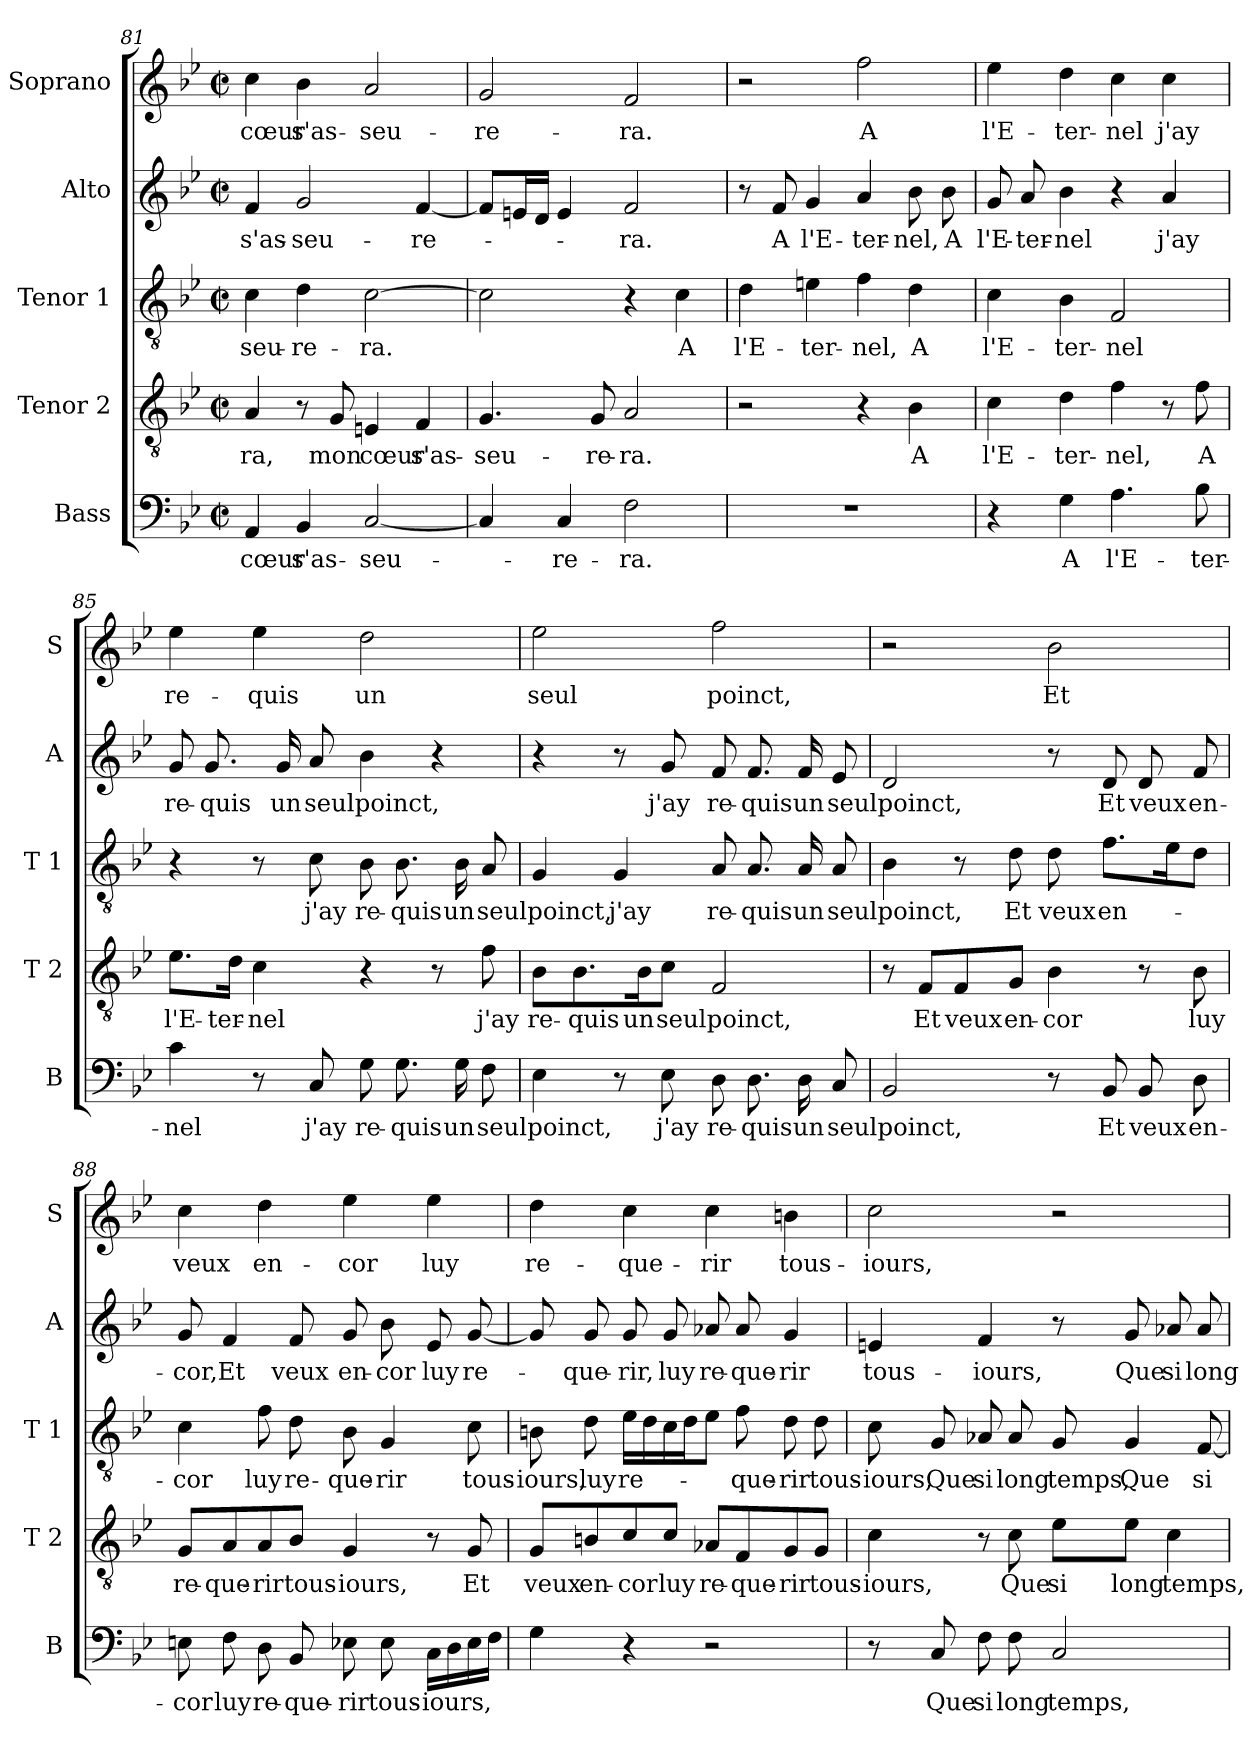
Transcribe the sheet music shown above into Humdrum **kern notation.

**kern	**text	**kern	**text	**kern	**text	**kern	**text	**kern	**text
*part5	*part5	*part4	*part4	*part3	*part3	*part2	*part2	*part1	*part1
*staff5	*staff5	*staff4	*staff4	*staff3	*staff3	*staff2	*staff2	*staff1	*staff1
*I"Bass	*	*I"Tenor 2	*	*I"Tenor 1	*	*I"Alto	*	*I"Soprano	*
*I'B	*	*I'T 2	*	*I'T 1	*	*I'A	*	*I'S	*
*clefF4	*	*clefGv2	*	*clefGv2	*	*clefG2	*	*clefG2	*
*k[b-e-]	*	*k[b-e-]	*	*k[b-e-]	*	*k[b-e-]	*	*k[b-e-]	*
*B-:	*	*B-:	*	*B-:	*	*B-:	*	*B-:	*
*M2/2	*	*M2/2	*	*M2/2	*	*M2/2	*	*M2/2	*
*met(c|)	*	*met(c|)	*	*met(c|)	*	*met(c|)	*	*met(c|)	*
=81	=81	=81	=81	=81	=81	=81	=81	=81	=81
!	!LO:LY:b	!	!LO:LY:b	!	!LO:LY:b	!	!LO:LY:b	!	!LO:LY:b
4AA/	cœur	4A/	-ra,	4c\	-seu-	4f/	s'as-	4cc\	cœur
!	!LO:LY:b	!	!	!	!LO:LY:b	!	!LO:LY:b	!	!LO:LY:b
4BB-/	s'as-	8r	.	4d\	-re-	2g/	-seu-	4b-\	s'as-
!	!	!	!LO:LY:b	!	!	!	!	!	!
.	.	8G/	mon	.	.	.	.	.	.
!	!LO:LY:b	!	!LO:LY:b	!	!LO:LY:b	!	!	!	!LO:LY:b
[2C/	-seu-	4En/	cœur	[2c\	-ra.	.	.	2a/	-seu-
!	!	!	!LO:LY:b	!	!	!	!LO:LY:b	!	!
.	.	4F/	s'as-	.	.	[4f/	-re-	.	.
=82	=82	=82	=82	=82	=82	=82	=82	=82	=82
!	!	!	!LO:LY:b	!	!	!	!	!	!LO:LY:b
4C/]	.	4.G/	-seu-	2c\]	.	8f/L]	.	2g/	-re-
.	.	.	.	.	.	16en/L	.	.	.
.	.	.	.	.	.	16d/JJ	.	.	.
!	!LO:LY:b	!	!	!	!	!	!	!	!
4C/	-re-	.	.	.	.	4e/	.	.	.
!	!	!	!LO:LY:b	!	!	!	!	!	!
.	.	8G/	-re-	.	.	.	.	.	.
!	!LO:LY:b	!	!LO:LY:b	!	!	!	!LO:LY:b	!	!LO:LY:b
2F\	-ra.	2A/	-ra.	4r	.	2f/	-ra.	2f/	-ra.
!	!	!	!	!	!LO:LY:b	!	!	!	!
.	.	.	.	4c\	A	.	.	.	.
=83	=83	=83	=83	=83	=83	=83	=83	=83	=83
!	!	!	!	!	!LO:LY:b	!	!	!	!
1r	.	2r	.	4d\	l'E-	8r	.	2r	.
!	!	!	!	!	!	!	!LO:LY:b	!	!
.	.	.	.	.	.	8f/	A	.	.
!	!	!	!	!	!LO:LY:b	!	!LO:LY:b	!	!
.	.	.	.	4en\	-ter-	4g/	l'E-	.	.
!	!	!	!	!	!LO:LY:b	!	!LO:LY:b	!	!LO:LY:b
.	.	4r	.	4f\	-nel,	4a/	-ter-	2ff\	A
!	!	!	!LO:LY:b	!	!LO:LY:b	!	!LO:LY:b	!	!
.	.	4B-\	A	4d\	A	8b-\	-nel,	.	.
!	!	!	!	!	!	!	!LO:LY:b	!	!
.	.	.	.	.	.	8b-\	A	.	.
!!LO:LB:g=z
=84	=84	=84	=84	=84	=84	=84	=84	=84	=84
!	!	!	!LO:LY:b	!	!LO:LY:b	!	!LO:LY:b	!	!LO:LY:b
4r	.	4c\	l'E-	4c\	l'E-	8g/	l'E-	4ee-\	l'E-
!	!	!	!	!	!	!	!LO:LY:b	!	!
.	.	.	.	.	.	8a/	-ter-	.	.
!	!LO:LY:b	!	!LO:LY:b	!	!LO:LY:b	!	!LO:LY:b	!	!LO:LY:b
4G\	A	4d\	-ter-	4B-\	-ter-	4b-\	-nel	4dd\	-ter-
!	!LO:LY:b	!	!LO:LY:b	!	!LO:LY:b	!	!	!	!LO:LY:b
4.A\	l'E-	4f\	-nel,	2F/	-nel	4r	.	4cc\	-nel
!	!	!	!	!	!	!	!LO:LY:b	!	!LO:LY:b
.	.	8r	.	.	.	4a/	j'ay	4cc\	j'ay
!	!LO:LY:b	!	!LO:LY:b	!	!	!	!	!	!
8B-\	-ter-	8f\	A	.	.	.	.	.	.
=85	=85	=85	=85	=85	=85	=85	=85	=85	=85
!	!LO:LY:b	!	!LO:LY:b	!	!	!	!LO:LY:b	!	!LO:LY:b
4c\	-nel	8.e-\L	l'E-	4r	.	8g/	re-	4ee-\	re-
!	!	!	!	!	!	!	!LO:LY:b	!	!
.	.	.	.	.	.	8.g/	-quis	.	.
!	!	!	!LO:LY:b	!	!	!	!	!	!
.	.	16d\Jk	-ter-	.	.	.	.	.	.
!	!	!	!LO:LY:b	!	!	!	!	!	!LO:LY:b
8r	.	4c\	-nel	8r	.	.	.	4ee-\	-quis
!	!	!	!	!	!	!	!LO:LY:b	!	!
.	.	.	.	.	.	16g/	un	.	.
!	!LO:LY:b	!	!	!	!LO:LY:b	!	!LO:LY:b	!	!
8C/	j'ay	.	.	8c\	j'ay	8a/	seul	.	.
!	!LO:LY:b	!	!	!	!LO:LY:b	!	!LO:LY:b	!	!LO:LY:b
8G\	re-	4r	.	8B-\	re-	4b-\	poinct,	2dd\	un
!	!LO:LY:b	!	!	!	!LO:LY:b	!	!	!	!
8.G\	-quis	.	.	8.B-\	-quis	.	.	.	.
.	.	8r	.	.	.	4r	.	.	.
!	!LO:LY:b	!	!	!	!LO:LY:b	!	!	!	!
16G\	un	.	.	16B-\	un	.	.	.	.
!	!LO:LY:b	!	!LO:LY:b	!	!LO:LY:b	!	!	!	!
8F\	seul	8f\	j'ay	8A/	seul	.	.	.	.
=86	=86	=86	=86	=86	=86	=86	=86	=86	=86
!	!LO:LY:b	!	!LO:LY:b	!	!LO:LY:b	!	!	!	!LO:LY:b
4E-\	poinct,	8B-\L	re-	4G/	poinct,	4r	.	2ee-\	seul
!	!	!	!LO:LY:b	!	!	!	!	!	!
.	.	8.B-\	-quis	.	.	.	.	.	.
!	!	!	!	!	!LO:LY:b	!	!	!	!
8r	.	.	.	4G/	j'ay	8r	.	.	.
!	!	!	!LO:LY:b	!	!	!	!	!	!
.	.	16B-\K	un	.	.	.	.	.	.
!	!LO:LY:b	!	!LO:LY:b	!	!	!	!LO:LY:b	!	!
8E-\	j'ay	8c\J	seul	.	.	8g/	j'ay	.	.
!	!LO:LY:b	!	!LO:LY:b	!	!LO:LY:b	!	!LO:LY:b	!	!LO:LY:b
8D\	re-	2F/	poinct,	8A/	re-	8f/	re-	2ff\	poinct,
!	!LO:LY:b	!	!	!	!LO:LY:b	!	!LO:LY:b	!	!
8.D\	-quis	.	.	8.A/	-quis	8.f/	-quis	.	.
!	!LO:LY:b	!	!	!	!LO:LY:b	!	!LO:LY:b	!	!
16D\	un	.	.	16A/	un	16f/	un	.	.
!	!LO:LY:b	!	!	!	!LO:LY:b	!	!LO:LY:b	!	!
8C/	seul	.	.	8A/	seul	8e-/	seul	.	.
!!LO:LB:g=z
=87	=87	=87	=87	=87	=87	=87	=87	=87	=87
!	!LO:LY:b	!	!	!	!LO:LY:b	!	!LO:LY:b	!	!
2BB-/	poinct,	8r	.	4B-\	poinct,	2d/	poinct,	2r	.
!	!	!	!LO:LY:b	!	!	!	!	!	!
.	.	8F/L	Et	.	.	.	.	.	.
!	!	!	!LO:LY:b	!	!	!	!	!	!
.	.	8F/	veux	8r	.	.	.	.	.
!	!	!	!LO:LY:b	!	!LO:LY:b	!	!	!	!
.	.	8G/J	en-	8d\	Et	.	.	.	.
!	!	!	!LO:LY:b	!	!LO:LY:b	!	!	!	!LO:LY:b
8r	.	4B-\	-cor	8d\	veux	8r	.	2b-\	Et
!	!LO:LY:b	!	!	!	!LO:LY:b	!	!LO:LY:b	!	!
8BB-/	Et	.	.	8.f\L	en-	8d/	Et	.	.
!	!LO:LY:b	!	!	!	!	!	!LO:LY:b	!	!
8BB-/	veux	8r	.	.	.	8d/	veux	.	.
.	.	.	.	16e-\k	.	.	.	.	.
!	!LO:LY:b	!	!LO:LY:b	!	!	!	!LO:LY:b	!	!
8D\	en-	8B-\	luy	8d\J	.	8f/	en-	.	.
=88	=88	=88	=88	=88	=88	=88	=88	=88	=88
!	!LO:LY:b	!	!LO:LY:b	!	!LO:LY:b	!	!LO:LY:b	!	!LO:LY:b
8En\	-cor	8G/L	re-	4c\	-cor	8g/	-cor,	4cc\	veux
!	!LO:LY:b	!	!LO:LY:b	!	!	!	!LO:LY:b	!	!
8F\	luy	8A/	-que-	.	.	4f/	Et	.	.
!	!LO:LY:b	!	!LO:LY:b	!	!LO:LY:b	!	!	!	!LO:LY:b
8D\	re-	8A/	-rir	8f\	luy	.	.	4dd\	en-
!	!LO:LY:b	!	!LO:LY:b	!	!LO:LY:b	!	!LO:LY:b	!	!
8BB-/	-que-	8B-/J	tous-	8d\	re-	8f/	veux	.	.
!	!LO:LY:b	!	!LO:LY:b	!	!LO:LY:b	!	!LO:LY:b	!	!LO:LY:b
8E-X\	-rir	4G/	-iours,	8B-\	-que-	8g/	en-	4ee-\	-cor
!	!LO:LY:b	!	!	!	!LO:LY:b	!	!LO:LY:b	!	!
8E-\	tous-	.	.	4G/	-rir	8b-\	-cor	.	.
!	!LO:LY:b	!	!	!	!	!	!LO:LY:b	!	!LO:LY:b
16C\LL	-iours,	8r	.	.	.	8e-/	luy	4ee-\	luy
16D\	.	.	.	.	.	.	.	.	.
!	!	!	!LO:LY:b	!	!LO:LY:b	!	!LO:LY:b	!	!
16E-\	.	8G/	Et	8c\	tous-	[8g/	re-	.	.
16F\JJ	.	.	.	.	.	.	.	.	.
=89	=89	=89	=89	=89	=89	=89	=89	=89	=89
!	!	!	!LO:LY:b	!	!LO:LY:b	!	!	!	!LO:LY:b
4G\	.	8G/L	veux	8Bn\	-iours,	8g/]	.	4dd\	re-
!	!	!	!LO:LY:b	!	!LO:LY:b	!	!LO:LY:b	!	!
.	.	8Bn/	en-	8d\	luy	8g/	-que-	.	.
!	!	!	!LO:LY:b	!	!LO:LY:b	!	!LO:LY:b	!	!LO:LY:b
4r	.	8c/	-cor	16e-\LL	re-	8g/	-rir,	4cc\	-que-
.	.	.	.	16d\	.	.	.	.	.
!	!	!	!LO:LY:b	!	!	!	!LO:LY:b	!	!
.	.	8c/J	luy	16c\	.	8g/	luy	.	.
.	.	.	.	16d\J	.	.	.	.	.
!	!	!	!LO:LY:b	!	!	!	!LO:LY:b	!	!LO:LY:b
2r	.	8A-X/L	re-	8e-\J	.	8a-X/	re-	4cc\	-rir
!	!	!	!LO:LY:b	!	!LO:LY:b	!	!LO:LY:b	!	!
.	.	8F/	-que-	8f\	-que-	8a-/	-que-	.	.
!	!	!	!LO:LY:b	!	!LO:LY:b	!	!LO:LY:b	!	!LO:LY:b
.	.	8G/	-rir	8d\	-rir	4g/	-rir	4bn\	tous-
!	!	!	!LO:LY:b	!	!LO:LY:b	!	!	!	!
.	.	8G/J	tous-	8d\	tous-	.	.	.	.
!!LO:PB:g=z
=90	=90	=90	=90	=90	=90	=90	=90	=90	=90
!	!	!	!LO:LY:b	!	!LO:LY:b	!	!LO:LY:b	!	!LO:LY:b
8r	.	4c\	-iours,	8c\	-iours,	4en/	tous-	2cc\	-iours,
!	!LO:LY:b	!	!	!	!LO:LY:b	!	!	!	!
8C/	Que	.	.	8G/	Que	.	.	.	.
!	!LO:LY:b	!	!	!	!LO:LY:b	!	!LO:LY:b	!	!
8F\	si	8r	.	8A-X/	si	4f/	-iours,	.	.
!	!LO:LY:b	!	!LO:LY:b	!	!LO:LY:b	!	!	!	!
8F\	long	8c\	Que	8A-/	long	.	.	.	.
!	!LO:LY:b	!	!LO:LY:b	!	!LO:LY:b	!	!	!	!
2C/	temps,	8e-\L	si	8G/	temps,	8r	.	2r	.
!	!	!	!LO:LY:b	!	!LO:LY:b	!	!LO:LY:b	!	!
.	.	8e-\J	long	4G/	Que	8g/	Que	.	.
!	!	!	!LO:LY:b	!	!	!	!LO:LY:b	!	!
.	.	4c\	temps,	.	.	8a-X/	si	.	.
!	!	!	!	!	!LO:LY:b	!	!LO:LY:b	!	!
.	.	.	.	[8F/	si	8a-/	long	.	.
=	=	=	=	=	=	=	=	=	=
*-	*-	*-	*-	*-	*-	*-	*-	*-	*-
